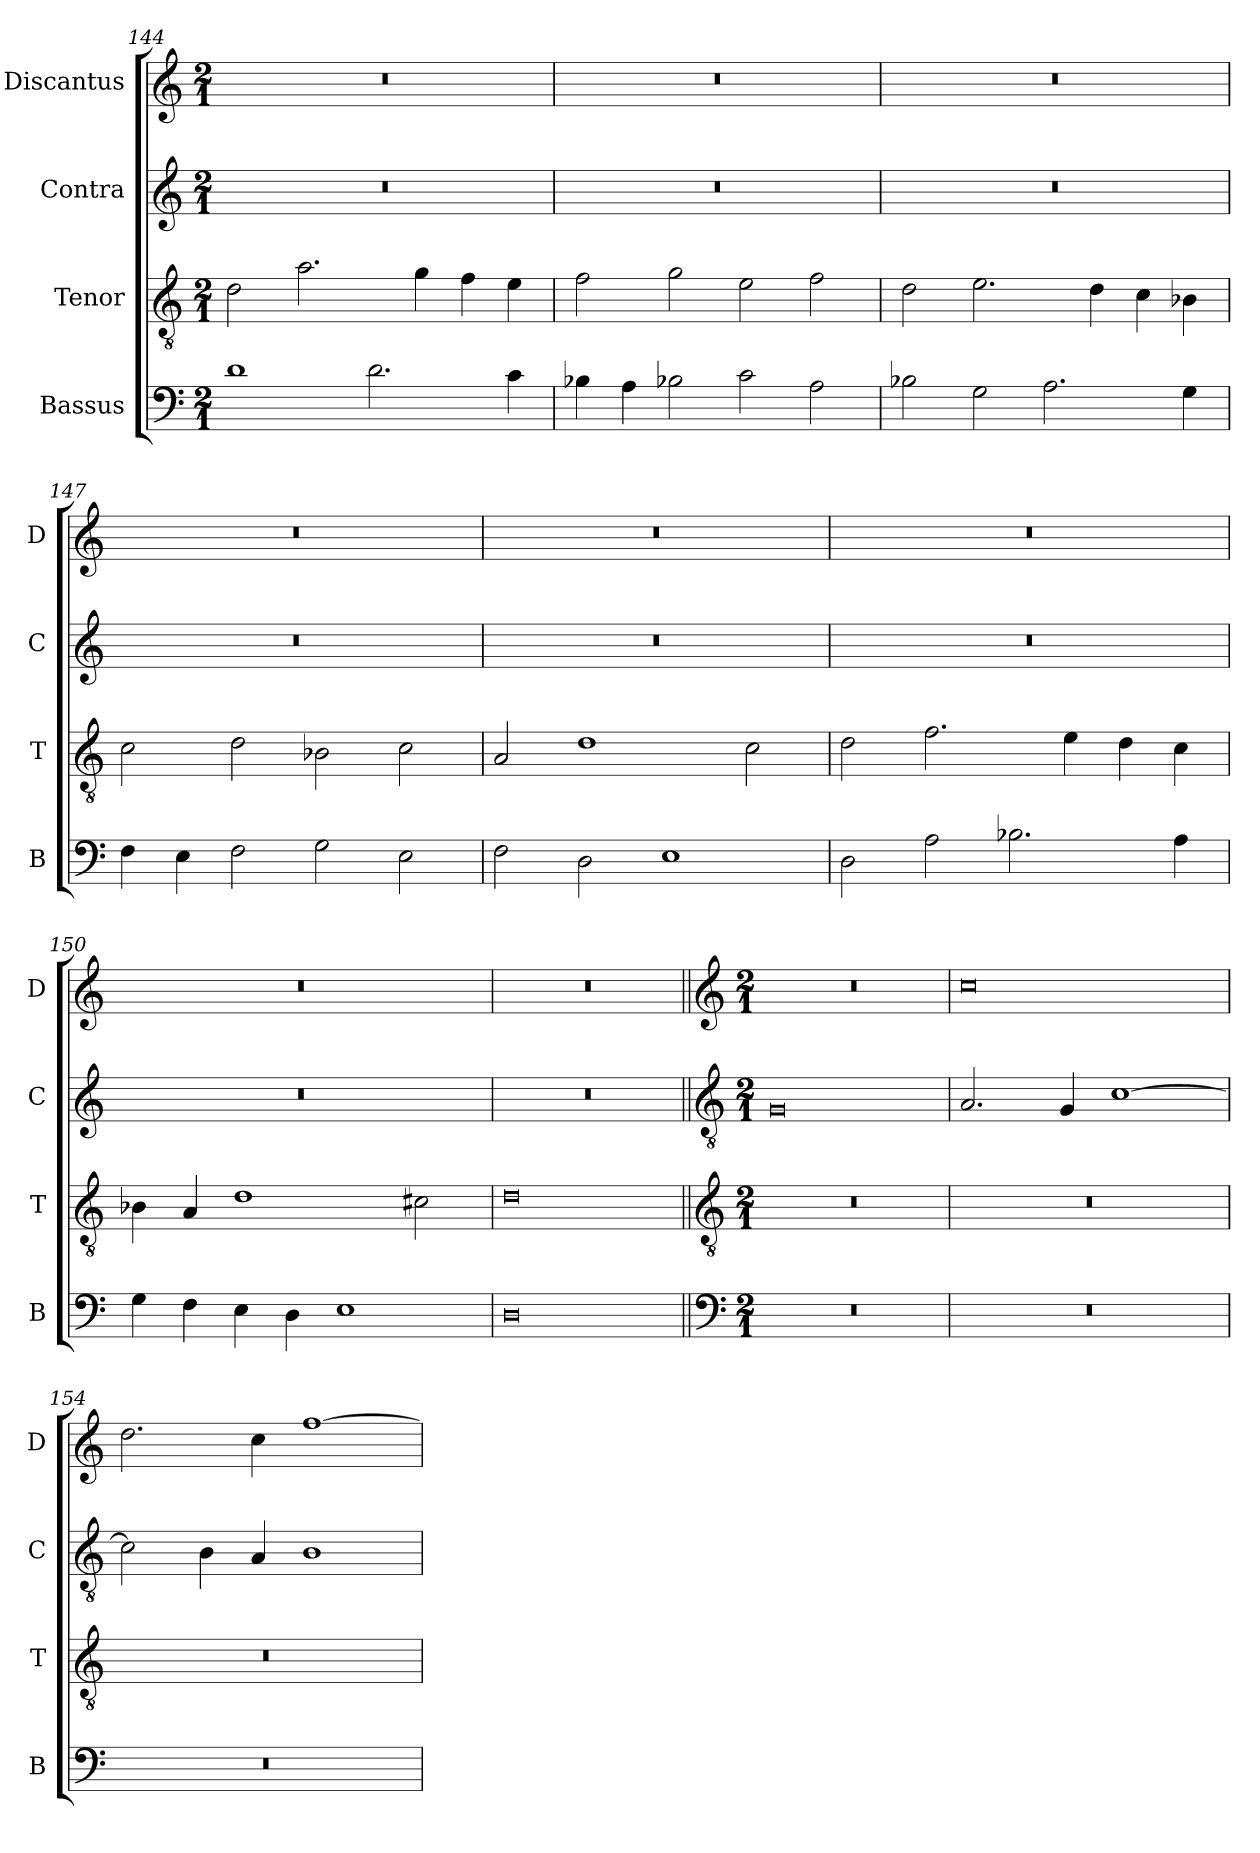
**kern	**kern	**kern	**kern
*part4	*part3	*part2	*part1
*staff4	*staff3	*staff2	*staff1
*I"Bassus	*I"Tenor	*I"Contra	*I"Discantus
*I'B	*I'T	*I'C	*I'D
*clefF4	*clefGv2	*clefG2	*clefG2
*k[]	*k[]	*k[]	*k[]
*M2/1	*M2/1	*M2/1	*M2/1
=144	=144	=144	=144
1d	2d\	0r	0r
.	2.a\	.	.
2.d\	.	.	.
.	4g\	.	.
.	4f\	.	.
4c\	4e\	.	.
=145	=145	=145	=145
4B-X\	2f\	0r	0r
4A\	.	.	.
2B-X\	2g\	.	.
2c\	2e\	.	.
2A\	2f\	.	.
=146	=146	=146	=146
2B-X\	2d\	0r	0r
2G\	2.e\	.	.
2.A\	.	.	.
.	4d\	.	.
.	4c\	.	.
4G\	4B-X\	.	.
=147	=147	=147	=147
4F\	2c\	0r	0r
4E\	.	.	.
2F\	2d\	.	.
2G\	2B-X\	.	.
2E\	2c\	.	.
=148	=148	=148	=148
2F\	2A/	0r	0r
2D\	1d	.	.
1E	.	.	.
.	2c\	.	.
=149	=149	=149	=149
2D\	2d\	0r	0r
2A\	2.f\	.	.
2.B-X\	.	.	.
.	4e\	.	.
.	4d\	.	.
4A\	4c\	.	.
=150	=150	=150	=150
4G\	4B-X\	0r	0r
4F\	4A/	.	.
4E\	1d	.	.
4D\	.	.	.
1E	.	.	.
.	2c#X\	.	.
=151	=151	=151	=151
0D	0d	0r	0r
!!LO:LB:g=z
=152||	=152||	=152||	=152||
*clefF4	*clefGv2	*clefGv2	*clefG2
*k[]	*k[]	*k[]	*k[]
*M2/1	*M2/1	*M2/1	*M2/1
0r	0r	0G	0r
=153	=153	=153	=153
0r	0r	2.A/	0cc
.	.	4G/	.
.	.	[1c	.
=154	=154	=154	=154
0r	0r	2c\]	2.dd\
.	.	4B\	.
.	.	4A/	4cc\
.	.	1B	[1ff
=	=	=	=
*-	*-	*-	*-
